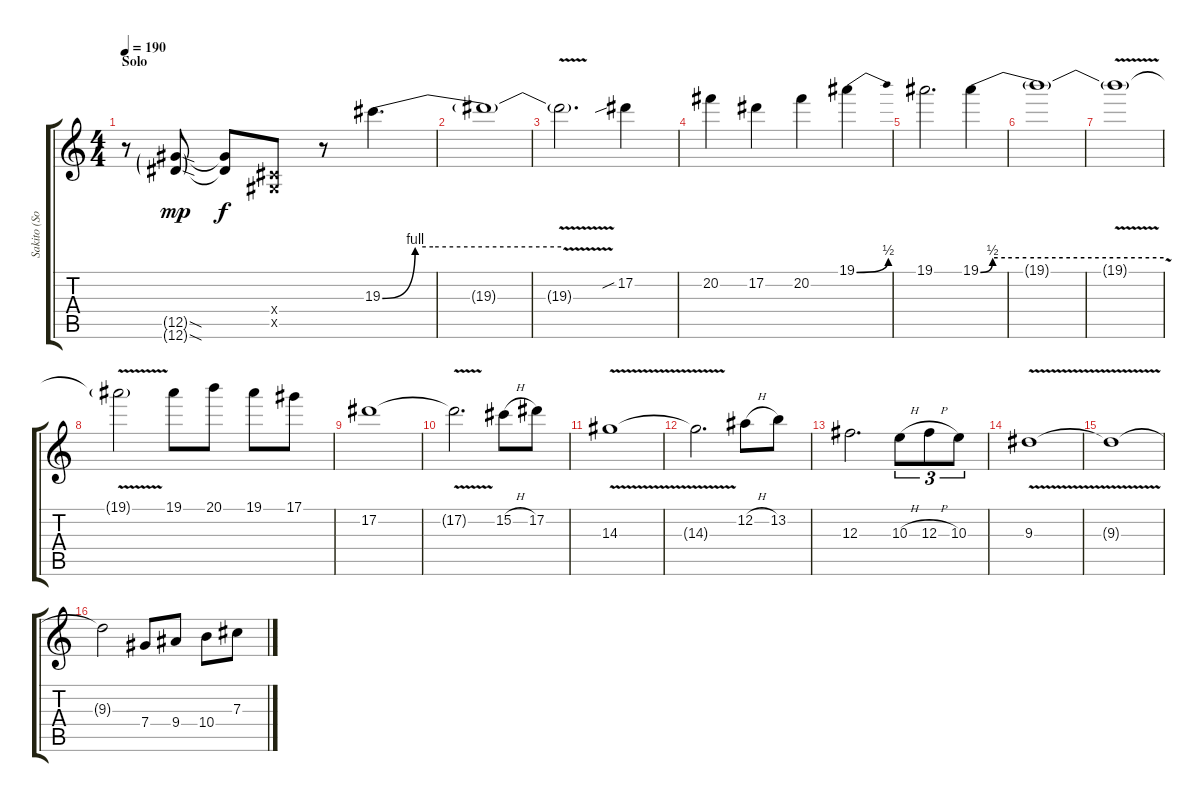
\track ("Sakito (Solo)" "Sakito (So") {instrument overdrivenguitar}
\staff {score tabs}
\tuning (Eb4 Bb3 Gb3 Db3 Ab2 Eb2) {hide}
\ts (4 4)
\section ("" "Solo")
\tempo 190
\clef g2
\ks c
r.8{dy f volume 15 balance 8} (12.5{sod g} 12.6{sod g}).8{dy mp} (12.5{t} 12.6{t}).8{dy f} (0.4{x} 0.5{x}).8 r.8 19.3{be (custom 0 0 11 4 17 4 31 4 60 4)}.4{d} |
19.3{t}.1 |
19.3{v t}.2{d} 17.2{sib}.4 |
20.2.4 17.2.4 20.2.4 19.1{be (bend 0 0 60 2)}.4 |
19.1.2{d} 19.1{be (custom 0 0 4 2 8 2 15 2 60 2)}.4 |
19.1{t}.1 |
19.1{v t}.1 |
19.1{t}.2 19.1.8 20.1.8 19.1.8 17.1.8 |
17.2.1 |
17.2{v t}.2{d} 15.2{h}.8 17.2.8 |
14.3{v}.1 |
14.3{t}.2{d} 12.2{h}.8 13.2.8 |
12.3.2{d} 10.3{h}.8{tu (3 2)} 12.3{h}.8{tu (3 2)} 10.3.8{tu (3 2)} |
9.3{v}.1 |
9.3{t}.1 |
9.3{t}.2 7.4.8 9.4.8 10.4.8 7.3.8
